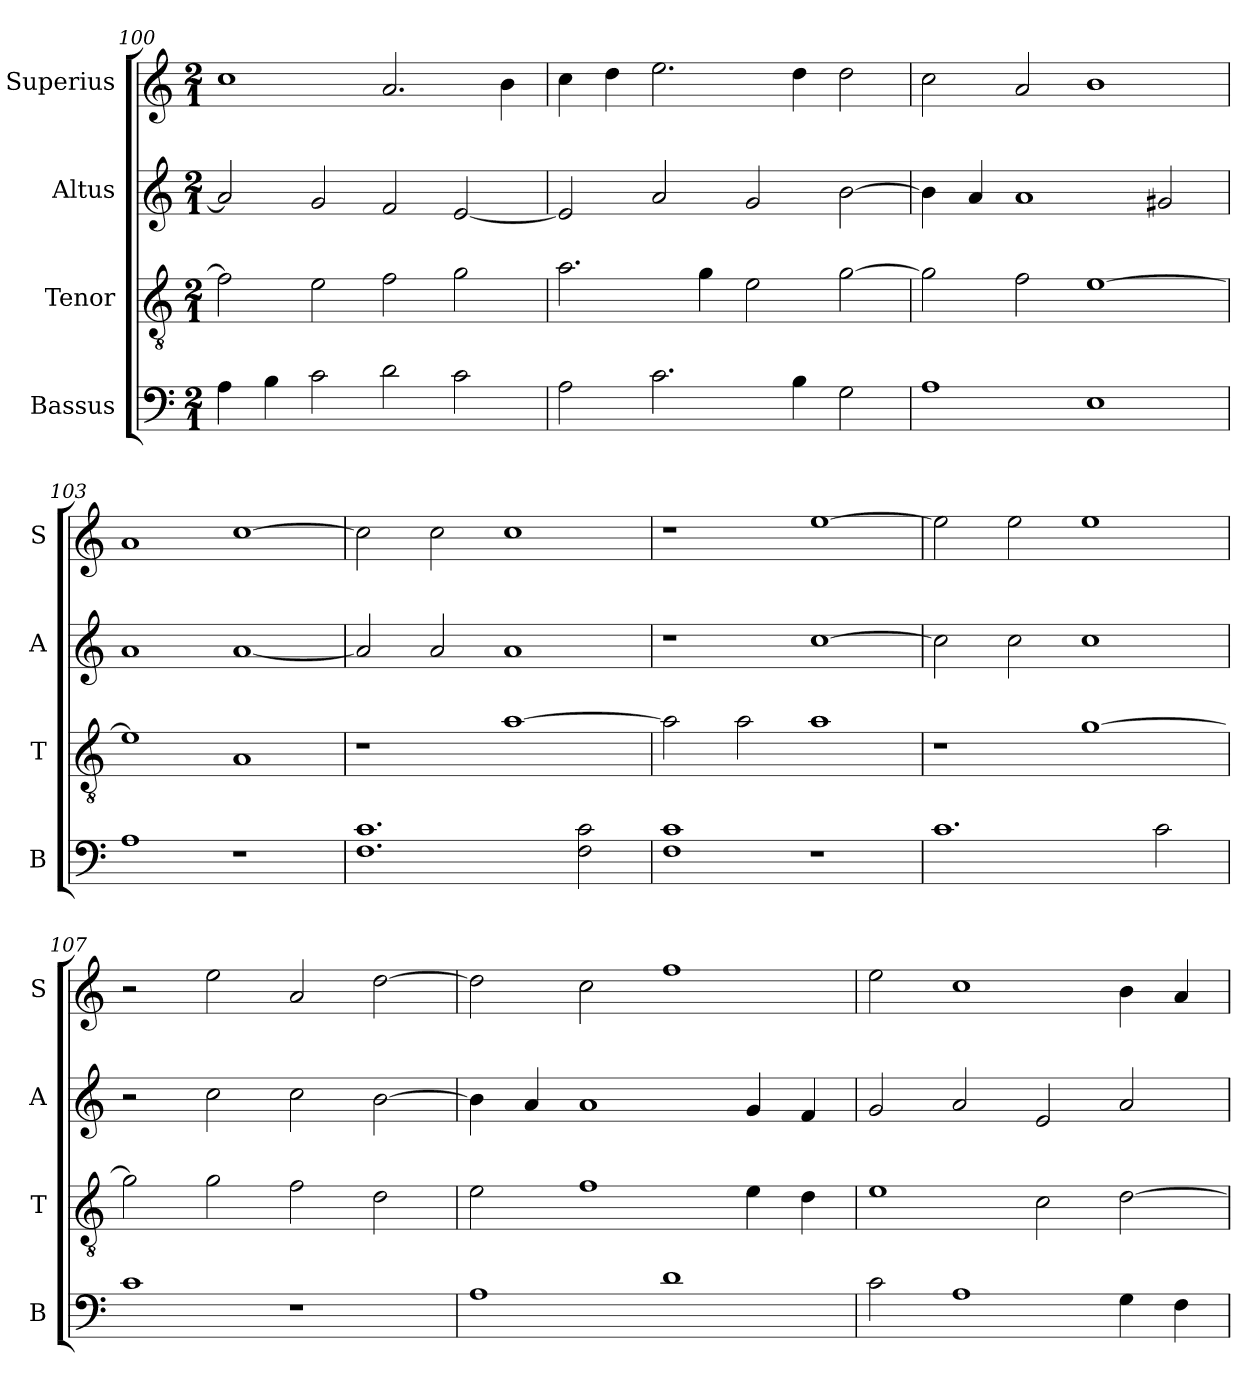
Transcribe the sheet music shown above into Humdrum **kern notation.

**kern	**kern	**kern	**kern
*part4	*part3	*part2	*part1
*staff4	*staff3	*staff2	*staff1
*I"Bassus	*I"Tenor	*I"Altus	*I"Superius
*I'B	*I'T	*I'A	*I'S
*clefF4	*clefGv2	*clefG2	*clefG2
*k[]	*k[]	*k[]	*k[]
*C:	*C:	*C:	*C:
*M2/1	*M2/1	*M2/1	*M2/1
=100	=100	=100	=100
4A	2f]	2a]	1cc
4B	.	.	.
2c	2e	2g	.
2d	2f	2f	2.a
2c	2g	[2e	.
.	.	.	4b
=101	=101	=101	=101
2A	2.a	2e]	4cc
.	.	.	4dd
2.c	.	2a	2.ee
.	4g	.	.
.	2e	2g	.
4B	.	.	4dd
2G	[2g	[2b	2dd
=102	=102	=102	=102
1A	2g]	4b]	2cc
.	.	4a	.
.	2f	1a	2a
1E	[1e	.	1b
.	.	2g#X	.
=103	=103	=103	=103
1A	1e]	1a	1a
1r	1A	[1a	[1cc
=104	=104	=104	=104
1.F 1.c	1r	2a]	2cc]
.	.	2a	2cc
.	[1a	1a	1cc
2F 2c	.	.	.
=105	=105	=105	=105
1F 1c	2a]	1r	1r
.	2a	.	.
1r	1a	[1cc	[1ee
=106	=106	=106	=106
1.c	1r	2cc]	2ee]
.	.	2cc	2ee
.	[1g	1cc	1ee
2c	.	.	.
=107	=107	=107	=107
1c	2g]	2r	2r
.	2g	2cc	2ee
1r	2f	2cc	2a
.	2d	[2b	[2dd
=108	=108	=108	=108
1A	2e	4b]	2dd]
.	.	4a	.
.	1f	1a	2cc
1d	.	.	1ff
.	4e	4g	.
.	4d	4f	.
=109	=109	=109	=109
2c	1e	2g	2ee
1A	.	2a	1cc
.	2c	2e	.
4G	[2d	2a	4b
4F	.	.	4a
=	=	=	=
*-	*-	*-	*-
